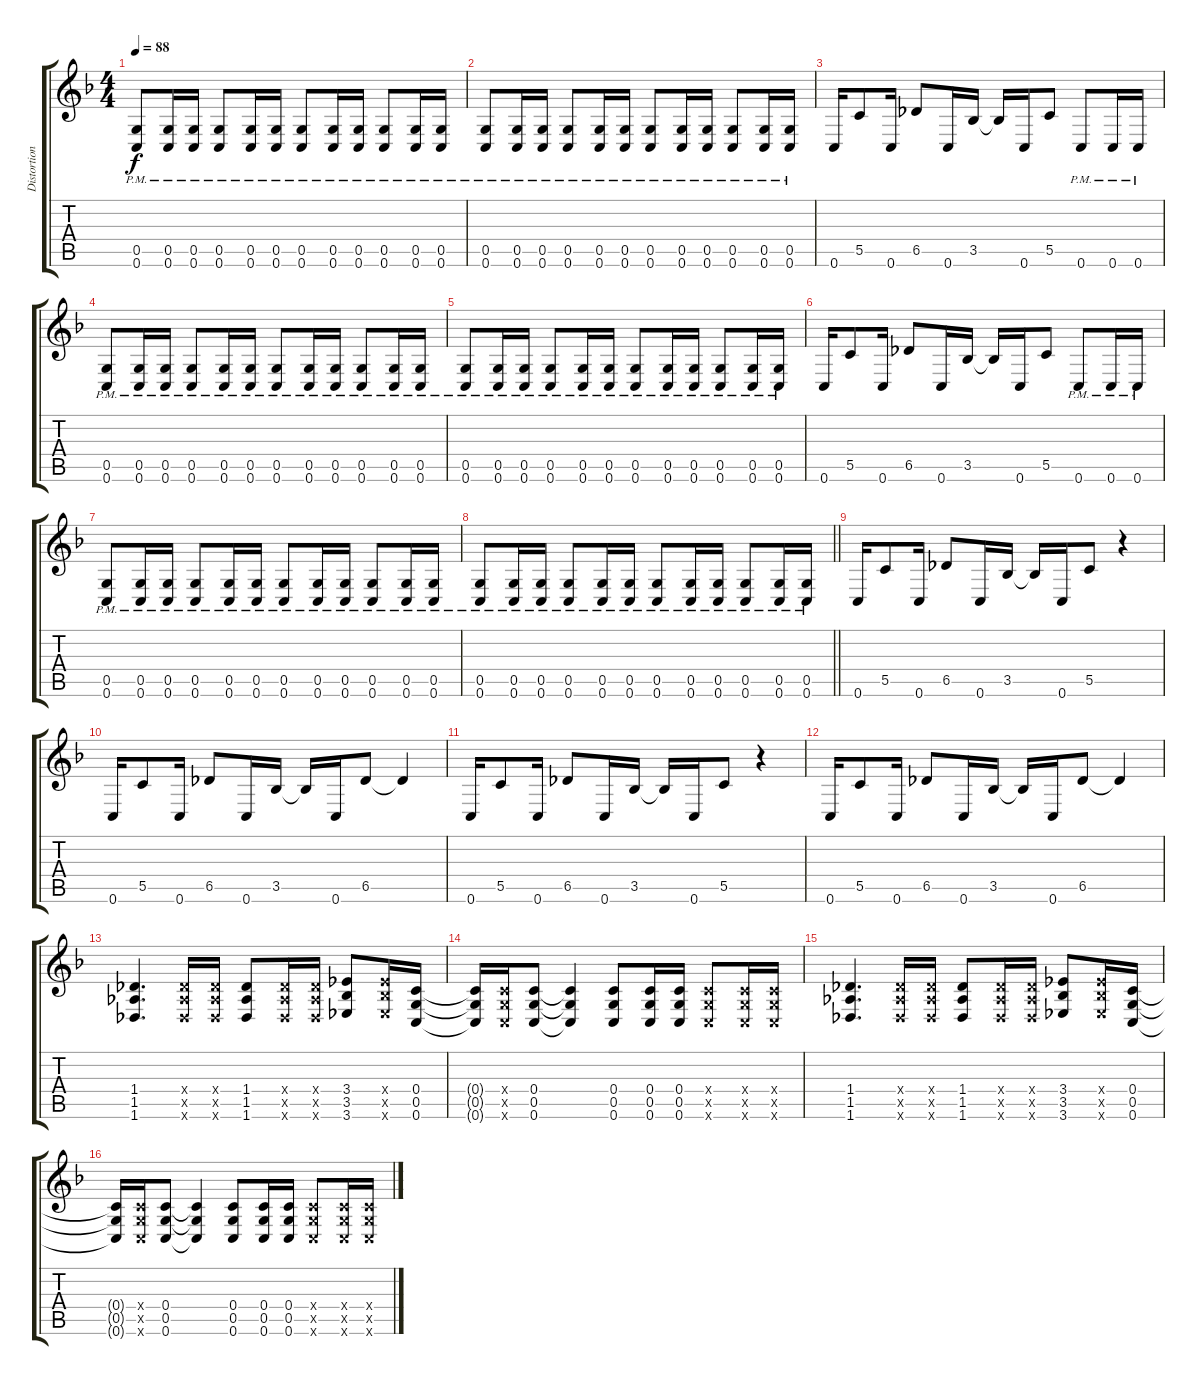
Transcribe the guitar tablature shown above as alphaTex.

\track ("Distortion" "Distortion") {instrument distortionguitar}
\staff {score tabs}
\tuning (D4 A3 F3 C3 G2 C2) {hide}
\ts (4 4)
\tempo 88
\clef g2
\ks f
(0.5{pm} 0.6{pm}).8{dy f} (0.5{pm} 0.6{pm}).16 (0.5{pm} 0.6{pm}).16 (0.5{pm} 0.6{pm}).8 (0.5{pm} 0.6{pm}).16 (0.5{pm} 0.6{pm}).16 (0.5{pm} 0.6{pm}).8 (0.5{pm} 0.6{pm}).16 (0.5{pm} 0.6{pm}).16 (0.5{pm} 0.6{pm}).8 (0.5{pm} 0.6{pm}).16 (0.5{pm} 0.6{pm}).16 |
(0.5{pm} 0.6{pm}).8 (0.5{pm} 0.6{pm}).16 (0.5{pm} 0.6{pm}).16 (0.5{pm} 0.6{pm}).8 (0.5{pm} 0.6{pm}).16 (0.5{pm} 0.6{pm}).16 (0.5{pm} 0.6{pm}).8 (0.5{pm} 0.6{pm}).16 (0.5{pm} 0.6{pm}).16 (0.5{pm} 0.6{pm}).8 (0.5{pm} 0.6{pm}).16 (0.5{pm} 0.6{pm}).16 |
0.6.16 5.5.8 0.6.16 6.5.8 0.6.16 3.5.16 3.5{t}.16 0.6.16 5.5.8 0.6{pm}.8 0.6{pm}.16 0.6{pm}.16 |
(0.5{pm} 0.6{pm}).8 (0.5{pm} 0.6{pm}).16 (0.5{pm} 0.6{pm}).16 (0.5{pm} 0.6{pm}).8 (0.5{pm} 0.6{pm}).16 (0.5{pm} 0.6{pm}).16 (0.5{pm} 0.6{pm}).8 (0.5{pm} 0.6{pm}).16 (0.5{pm} 0.6{pm}).16 (0.5{pm} 0.6{pm}).8 (0.5{pm} 0.6{pm}).16 (0.5{pm} 0.6{pm}).16 |
(0.5{pm} 0.6{pm}).8 (0.5{pm} 0.6{pm}).16 (0.5{pm} 0.6{pm}).16 (0.5{pm} 0.6{pm}).8 (0.5{pm} 0.6{pm}).16 (0.5{pm} 0.6{pm}).16 (0.5{pm} 0.6{pm}).8 (0.5{pm} 0.6{pm}).16 (0.5{pm} 0.6{pm}).16 (0.5{pm} 0.6{pm}).8 (0.5{pm} 0.6{pm}).16 (0.5{pm} 0.6{pm}).16 |
0.6.16 5.5.8 0.6.16 6.5.8 0.6.16 3.5.16 3.5{t}.16 0.6.16 5.5.8 0.6{pm}.8 0.6{pm}.16 0.6{pm}.16 |
(0.5{pm} 0.6{pm}).8 (0.5{pm} 0.6{pm}).16 (0.5{pm} 0.6{pm}).16 (0.5{pm} 0.6{pm}).8 (0.5{pm} 0.6{pm}).16 (0.5{pm} 0.6{pm}).16 (0.5{pm} 0.6{pm}).8 (0.5{pm} 0.6{pm}).16 (0.5{pm} 0.6{pm}).16 (0.5{pm} 0.6{pm}).8 (0.5{pm} 0.6{pm}).16 (0.5{pm} 0.6{pm}).16 |
\barLineRight lightlight
(0.5{pm} 0.6{pm}).8 (0.5{pm} 0.6{pm}).16 (0.5{pm} 0.6{pm}).16 (0.5{pm} 0.6{pm}).8 (0.5{pm} 0.6{pm}).16 (0.5{pm} 0.6{pm}).16 (0.5{pm} 0.6{pm}).8 (0.5{pm} 0.6{pm}).16 (0.5{pm} 0.6{pm}).16 (0.5{pm} 0.6{pm}).8 (0.5{pm} 0.6{pm}).16 (0.5{pm} 0.6{pm}).16 |
0.6.16 5.5.8 0.6.16 6.5.8 0.6.16 3.5.16 3.5{t}.16 0.6.16 5.5.8 r.4 |
0.6.16 5.5.8 0.6.16 6.5.8 0.6.16 3.5.16 3.5{t}.16 0.6.16 6.5.8 6.5{t}.4 |
0.6.16 5.5.8 0.6.16 6.5.8 0.6.16 3.5.16 3.5{t}.16 0.6.16 5.5.8 r.4 |
0.6.16 5.5.8 0.6.16 6.5.8 0.6.16 3.5.16 3.5{t}.16 0.6.16 6.5.8 6.5{t}.4 |
(1.4 1.5 1.6).4{d} (1.4{x} 1.5{x} 1.6{x}).16 (1.4{x} 1.5{x} 1.6{x}).16 (1.4 1.5 1.6).8 (1.4{x} 1.5{x} 1.6{x}).16 (1.4{x} 1.5{x} 1.6{x}).16 (3.4 3.5 3.6).8 (3.4{x} 3.5{x} 3.6{x}).16 (0.4 0.5 0.6).16 |
(0.4{t} 0.5{t} 0.6{t}).16 (0.4{x} 0.5{x} 0.6{x}).16 (0.4 0.5 0.6).8 (0.4{t} 0.5{t} 0.6{t}).4 (0.4 0.5 0.6).8 (0.4 0.5 0.6).16 (0.4 0.5 0.6).16 (0.4{x} 0.5{x} 0.6{x}).8 (0.4{x} 0.5{x} 0.6{x}).16 (0.4{x} 0.5{x} 0.6{x}).16 |
(1.4 1.5 1.6).4{d} (1.4{x} 1.5{x} 1.6{x}).16 (1.4{x} 1.5{x} 1.6{x}).16 (1.4 1.5 1.6).8 (1.4{x} 1.5{x} 1.6{x}).16 (1.4{x} 1.5{x} 1.6{x}).16 (3.4 3.5 3.6).8 (3.4{x} 3.5{x} 3.6{x}).16 (0.4 0.5 0.6).16 |
(0.4{t} 0.5{t} 0.6{t}).16 (0.4{x} 0.5{x} 0.6{x}).16 (0.4 0.5 0.6).8 (0.4{t} 0.5{t} 0.6{t}).4 (0.4 0.5 0.6).8 (0.4 0.5 0.6).16 (0.4 0.5 0.6).16 (0.4{x} 0.5{x} 0.6{x}).8 (0.4{x} 0.5{x} 0.6{x}).16 (0.4{x} 0.5{x} 0.6{x}).16
